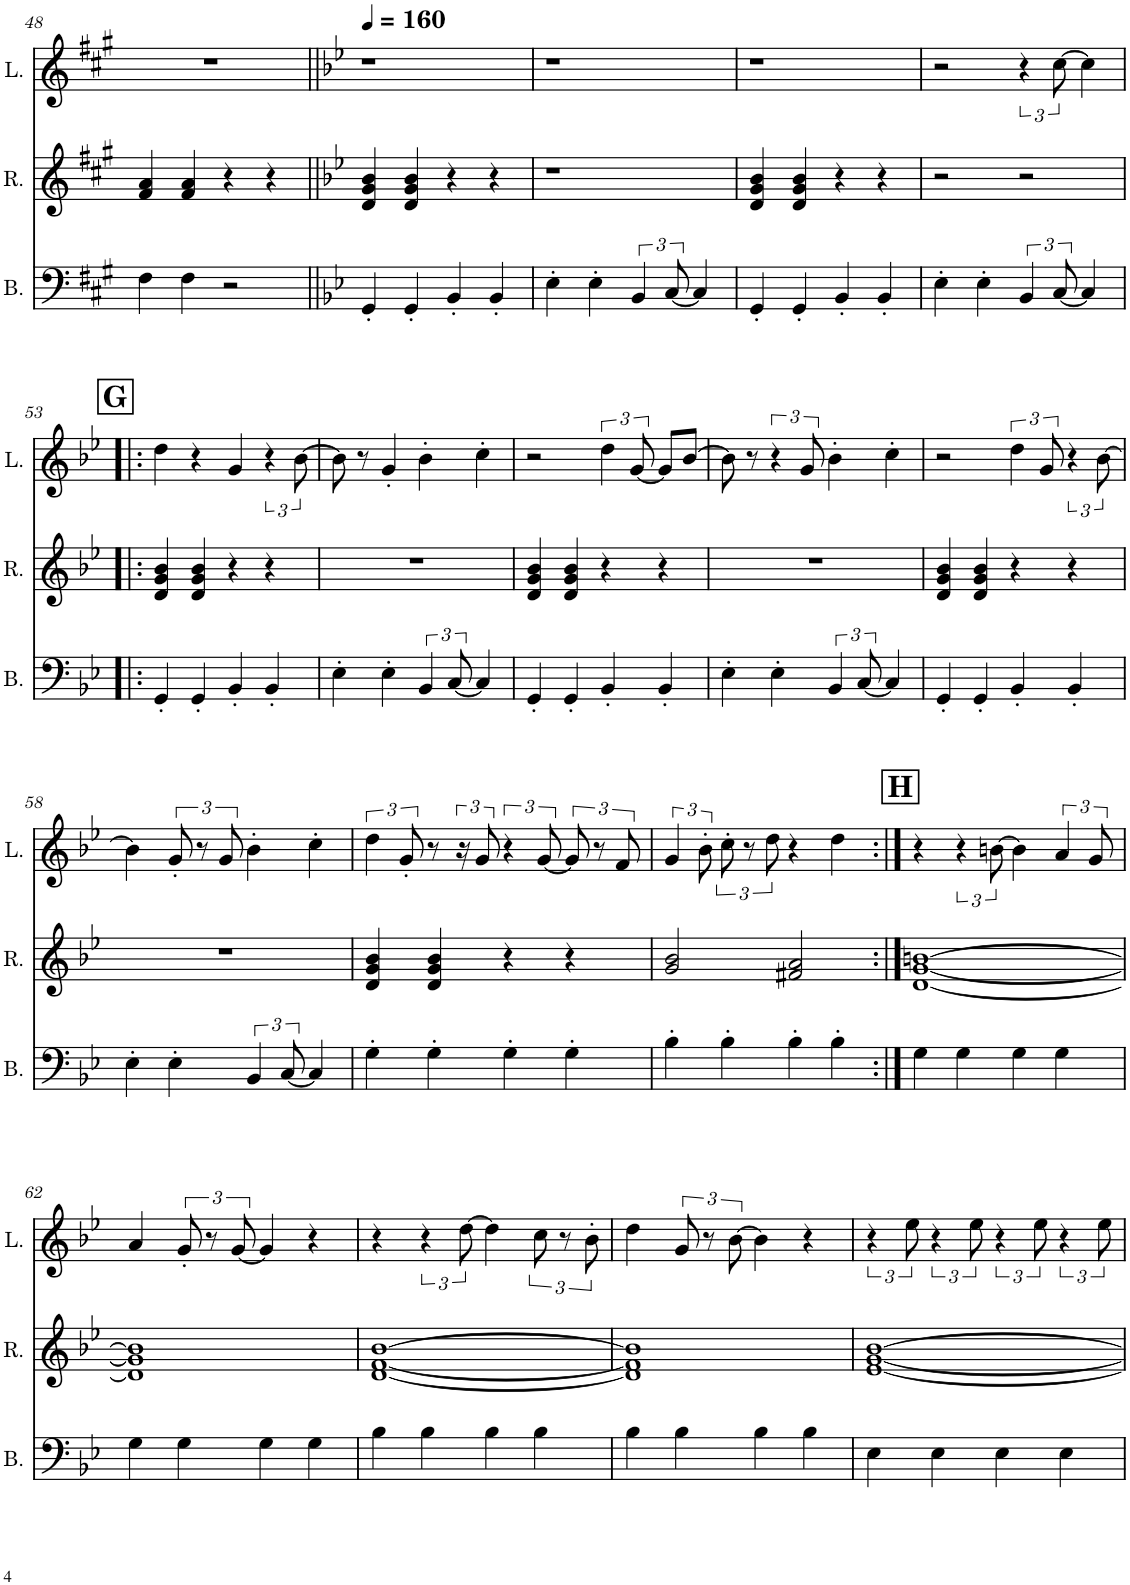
**kern	**kern	**kern
*part3	*part2	*part1
*staff3	*staff2	*staff1
*I"Bass	*I"Riff	*I"Lead
*I'B.	*I'R.	*I'L.
!!LO:PB:g=z
*clefF4	*clefG2	*clefG2
*Trd12c21	*Trd8c14	*Trd1c2
*k[f#c#g#]	*k[f#c#g#]	*k[f#c#g#]
*M4/4	*M4/4	*M4/4
=48	=48	=48
4F#\	4f#/ 4a/	1r
4F#\	4f#/ 4a/	.
2r	4r	.
.	4r	.
=49||	=49||	=49||
*k[b-e-]	*k[b-e-]	*k[b-e-]
*	*	*MM160
4GG'/	4d/ 4g/ 4b-/	1r
4GG'/	4d/ 4g/ 4b-/	.
4BB-'/	4r	.
4BB-'/	4r	.
=50	=50	=50
4E-'\	1r	1r
4E-'\	.	.
6BB-/	.	.
[12C/	.	.
4C/]	.	.
=51	=51	=51
4GG'/	4d/ 4g/ 4b-/	1r
4GG'/	4d/ 4g/ 4b-/	.
4BB-'/	4r	.
4BB-'/	4r	.
=52	=52	=52
4E-'\	2r	2r
4E-'\	.	.
6BB-/	2r	6r
[12C/	.	[12cc\
4C/]	.	4cc\]
!!LO:LB:g=z
!!LO:REH:place=s1:a:B:cj:fs=14:t=G
=53!|:	=53!|:	=53!|:
4GG'/	4d/ 4g/ 4b-/	4dd\
4GG'/	4d/ 4g/ 4b-/	4r
4BB-'/	4r	4g/
4BB-'/	4r	6r
.	.	[12b-\
=54	=54	=54
4E-'\	1r	8b-\]
.	.	8r
4E-'\	.	4g'/
6BB-/	.	4b-'\
[12C/	.	.
4C/]	.	4cc'\
=55	=55	=55
4GG'/	4d/ 4g/ 4b-/	2r
4GG'/	4d/ 4g/ 4b-/	.
4BB-'/	4r	6dd\
.	.	[12g/
4BB-'/	4r	8g/L]
.	.	[8b-/J
=56	=56	=56
4E-'\	1r	8b-\]
.	.	8r
4E-'\	.	6r
.	.	12g/
6BB-/	.	4b-'\
[12C/	.	.
4C/]	.	4cc'\
=57	=57	=57
4GG'/	4d/ 4g/ 4b-/	2r
4GG'/	4d/ 4g/ 4b-/	.
4BB-'/	4r	6dd\
.	.	12g/
4BB-'/	4r	6r
.	.	[12b-\
!!LO:LB:g=z
=58	=58	=58
4E-'\	1r	4b-\]
4E-'\	.	12g'/
.	.	12r
.	.	12g/
6BB-/	.	4b-'\
[12C/	.	.
4C/]	.	4cc'\
=59	=59	=59
4G'\	4d/ 4g/ 4b-/	6dd\
.	.	12g'/
4G'\	4d/ 4g/ 4b-/	8r
.	.	24r
.	.	12g/
4G'\	4r	6r
.	.	[12g/
4G'\	4r	12g/]
.	.	12r
.	.	12f/
=60	=60	=60
4B-'\	2g/ 2b-/	6g/
.	.	12b-'\
4B-'\	.	12cc'\
.	.	12r
.	.	12dd\
4B-'\	2f#X/ 2a/	4r
4B-'\	.	4dd\
!!LO:REH:place=s1:a:B:cj:fs=14:t=H
=61:|!	=61:|!	=61:|!
4G\	[1d [1g [1bn	4r
4G\	.	6r
.	.	[12bn\
4G\	.	4b\]
4G\	.	6a/
.	.	12g/
!!LO:LB:g=z
=62	=62	=62
4G\	1d] 1g] 1b]	4a/
4G\	.	12g'/
.	.	12r
.	.	[12g/
4G\	.	4g/]
4G\	.	4r
=63	=63	=63
4B-\	[1d [1f [1b-	4r
4B-\	.	6r
.	.	[12dd\
4B-\	.	4dd\]
4B-\	.	12cc\
.	.	12r
.	.	12b-'\
=64	=64	=64
4B-\	1d] 1f] 1b-]	4dd\
4B-\	.	12g/
.	.	12r
.	.	[12b-\
4B-\	.	4b-\]
4B-\	.	4r
=65	=65	=65
4E-\	[1e- [1g [1b-	6r
.	.	12ee-\
4E-\	.	6r
.	.	12ee-\
4E-\	.	6r
.	.	12ee-\
4E-\	.	6r
.	.	12ee-\
=	=	=
*-	*-	*-
